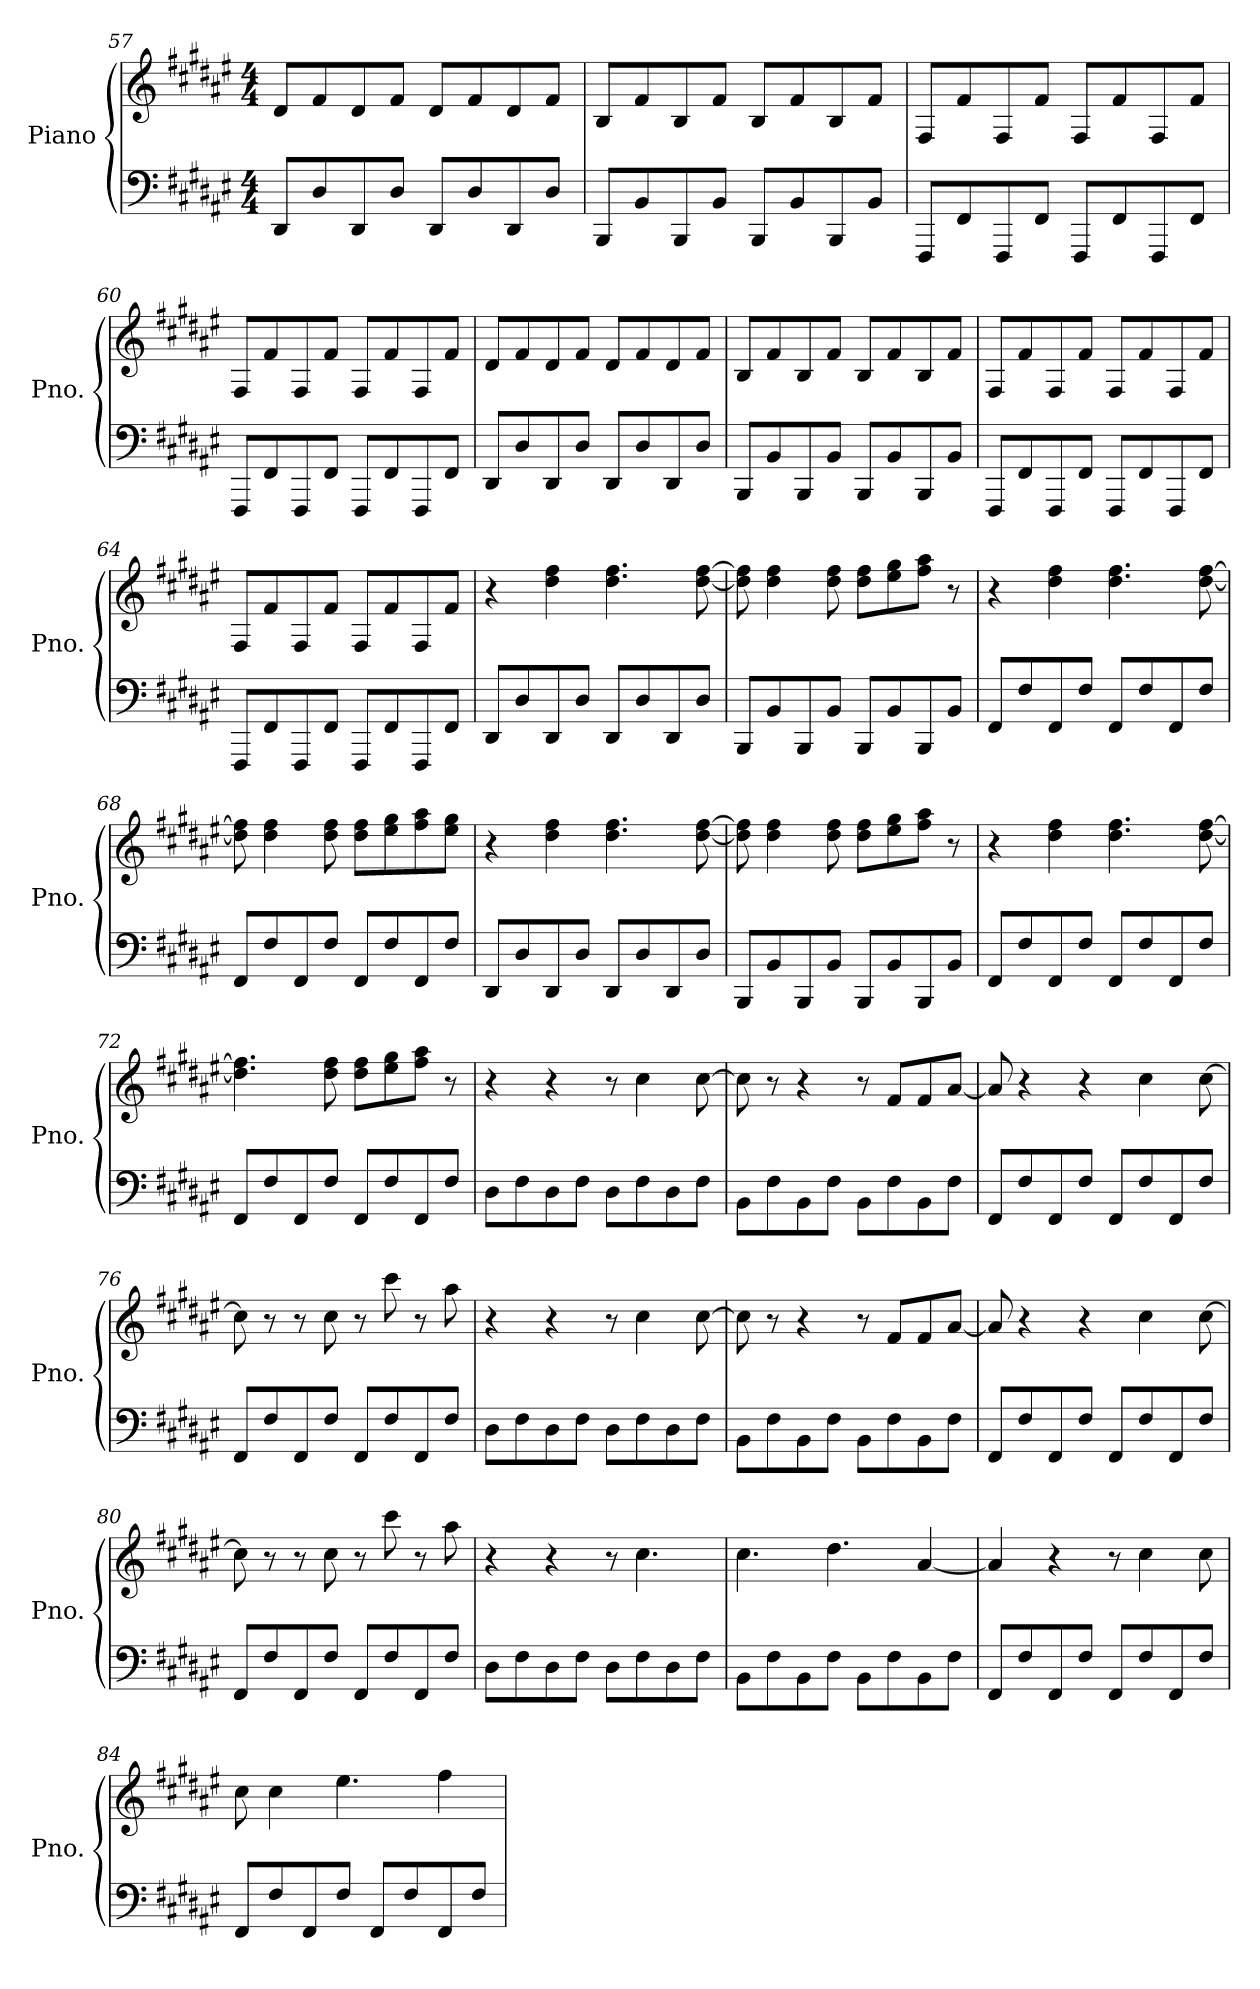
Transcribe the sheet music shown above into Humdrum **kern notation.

**kern	**kern
*part1	*part1
*staff2	*staff1
*I"Piano	*
*I'Pno.	*
*clefF4	*clefG2
*k[f#c#g#d#a#e#]	*k[f#c#g#d#a#e#]
*M4/4	*M4/4
=57	=57
8DD#/L	8d#/L
8D#/	8f#/
8DD#/	8d#/
8D#/J	8f#/J
8DD#/L	8d#/L
8D#/	8f#/
8DD#/	8d#/
8D#/J	8f#/J
!!LO:PB:g=z
=58	=58
8BBB/L	8B/L
8BB/	8f#/
8BBB/	8B/
8BB/J	8f#/J
8BBB/L	8B/L
8BB/	8f#/
8BBB/	8B/
8BB/J	8f#/J
=59	=59
8FFF#/L	8F#/L
8FF#/	8f#/
8FFF#/	8F#/
8FF#/J	8f#/J
8FFF#/L	8F#/L
8FF#/	8f#/
8FFF#/	8F#/
8FF#/J	8f#/J
=60	=60
8FFF#/L	8F#/L
8FF#/	8f#/
8FFF#/	8F#/
8FF#/J	8f#/J
8FFF#/L	8F#/L
8FF#/	8f#/
8FFF#/	8F#/
8FF#/J	8f#/J
=61	=61
8DD#/L	8d#/L
8D#/	8f#/
8DD#/	8d#/
8D#/J	8f#/J
8DD#/L	8d#/L
8D#/	8f#/
8DD#/	8d#/
8D#/J	8f#/J
=62	=62
8BBB/L	8B/L
8BB/	8f#/
8BBB/	8B/
8BB/J	8f#/J
8BBB/L	8B/L
8BB/	8f#/
8BBB/	8B/
8BB/J	8f#/J
!!LO:LB:g=z
=63	=63
8FFF#/L	8F#/L
8FF#/	8f#/
8FFF#/	8F#/
8FF#/J	8f#/J
8FFF#/L	8F#/L
8FF#/	8f#/
8FFF#/	8F#/
8FF#/J	8f#/J
=64	=64
8FFF#/L	8F#/L
8FF#/	8f#/
8FFF#/	8F#/
8FF#/J	8f#/J
8FFF#/L	8F#/L
8FF#/	8f#/
8FFF#/	8F#/
8FF#/J	8f#/J
=65	=65
8DD#/L	4r
8D#/	.
8DD#/	4dd#\ 4ff#\
8D#/J	.
8DD#/L	4.dd#\ 4.ff#\
8D#/	.
8DD#/	.
8D#/J	[8dd#\ [8ff#\
=66	=66
8BBB/L	8dd#\] 8ff#\]
8BB/	4dd#\ 4ff#\
8BBB/	.
8BB/J	8dd#\ 8ff#\
8BBB/L	8dd#\ 8ff#\L
8BB/	8ee#\ 8gg#\
8BBB/	8ff#\ 8aa#\J
8BB/J	8r
=67	=67
8FF#/L	4r
8F#/	.
8FF#/	4dd#\ 4ff#\
8F#/J	.
8FF#/L	4.dd#\ 4.ff#\
8F#/	.
8FF#/	.
8F#/J	[8dd#\ [8ff#\
!!LO:LB:g=z
=68	=68
8FF#/L	8dd#\] 8ff#\]
8F#/	4dd#\ 4ff#\
8FF#/	.
8F#/J	8dd#\ 8ff#\
8FF#/L	8dd#\ 8ff#\L
8F#/	8ee#\ 8gg#\
8FF#/	8ff#\ 8aa#\
8F#/J	8ee#\ 8gg#\J
=69	=69
8DD#/L	4r
8D#/	.
8DD#/	4dd#\ 4ff#\
8D#/J	.
8DD#/L	4.dd#\ 4.ff#\
8D#/	.
8DD#/	.
8D#/J	[8dd#\ [8ff#\
=70	=70
8BBB/L	8dd#\] 8ff#\]
8BB/	4dd#\ 4ff#\
8BBB/	.
8BB/J	8dd#\ 8ff#\
8BBB/L	8dd#\ 8ff#\L
8BB/	8ee#\ 8gg#\
8BBB/	8ff#\ 8aa#\J
8BB/J	8r
=71	=71
8FF#/L	4r
8F#/	.
8FF#/	4dd#\ 4ff#\
8F#/J	.
8FF#/L	4.dd#\ 4.ff#\
8F#/	.
8FF#/	.
8F#/J	[8dd#\ [8ff#\
=72	=72
8FF#/L	4.dd#\] 4.ff#\]
8F#/	.
8FF#/	.
8F#/J	8dd#\ 8ff#\
8FF#/L	8dd#\ 8ff#\L
8F#/	8ee#\ 8gg#\
8FF#/	8ff#\ 8aa#\J
8F#/J	8r
!!LO:LB:g=z
=73	=73
8D#\L	4r
8F#\	.
8D#\	4r
8F#\J	.
8D#\L	8r
8F#\	4cc#\
8D#\	.
8F#\J	[8cc#\
=74	=74
8BB\L	8cc#\]
8F#\	8r
8BB\	4r
8F#\J	.
8BB\L	8r
8F#\	8f#/L
8BB\	8f#/
8F#\J	[8a#/J
=75	=75
8FF#/L	8a#/]
8F#/	4r
8FF#/	.
8F#/J	4r
8FF#/L	.
8F#/	4cc#\
8FF#/	.
8F#/J	[8cc#\
=76	=76
8FF#/L	8cc#\]
8F#/	8r
8FF#/	8r
8F#/J	8cc#\
8FF#/L	8r
8F#/	8ccc#\
8FF#/	8r
8F#/J	8aa#\
=77	=77
8D#\L	4r
8F#\	.
8D#\	4r
8F#\J	.
8D#\L	8r
8F#\	4cc#\
8D#\	.
8F#\J	[8cc#\
!!LO:LB:g=z
=78	=78
8BB\L	8cc#\]
8F#\	8r
8BB\	4r
8F#\J	.
8BB\L	8r
8F#\	8f#/L
8BB\	8f#/
8F#\J	[8a#/J
=79	=79
8FF#/L	8a#/]
8F#/	4r
8FF#/	.
8F#/J	4r
8FF#/L	.
8F#/	4cc#\
8FF#/	.
8F#/J	[8cc#\
=80	=80
8FF#/L	8cc#\]
8F#/	8r
8FF#/	8r
8F#/J	8cc#\
8FF#/L	8r
8F#/	8ccc#\
8FF#/	8r
8F#/J	8aa#\
=81	=81
8D#\L	4r
8F#\	.
8D#\	4r
8F#\J	.
8D#\L	8r
8F#\	4.cc#\
8D#\	.
8F#\J	.
=82	=82
8BB\L	4.cc#\
8F#\	.
8BB\	.
8F#\J	4.dd#\
8BB\L	.
8F#\	.
8BB\	[4a#/
8F#\J	.
!!LO:PB:g=z
=83	=83
8FF#/L	4a#/]
8F#/	.
8FF#/	4r
8F#/J	.
8FF#/L	8r
8F#/	4cc#\
8FF#/	.
8F#/J	8cc#\
=84	=84
8FF#/L	8cc#\
8F#/	4cc#\
8FF#/	.
8F#/J	4.ee#\
8FF#/L	.
8F#/	.
8FF#/	4ff#\
8F#/J	.
=	=
*-	*-
